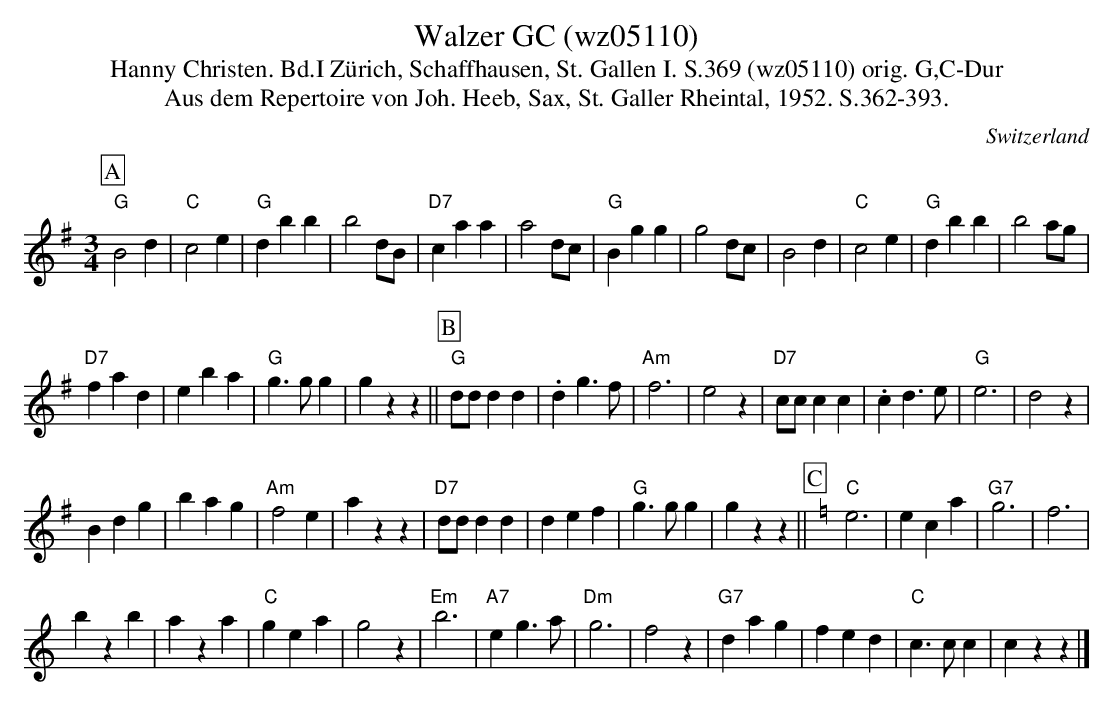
X:1
T: Walzer GC (wz05110)
T:Hanny Christen. Bd.I Zürich, Schaffhausen, St. Gallen I. S.369 (wz05110) orig. G,C-Dur
T: Aus dem Repertoire von Joh. Heeb, Sax, St. Galler Rheintal, 1952. S.362-393.
M:3/4
L:1/4
O:Switzerland
K:G major
[P:A] "G"B2d | "C"c2e | "G"dbb | b2 d/B/ | "D7"caa | a2d/c/ | "G"Bgg | g2d/c/ | B2d | "C"c2e | "G"dbb | b2 a/g/ |
"D7"fad | eba | "G"g>gg | gzz || [P:B] "G"d/d/ dd | .dg>f | "Am"f3 | e2z | "D7"c/c/cc | .cd>e | "G"e3 | d2z |
Bdg | bag | "Am"f2e | azz | "D7"d/d/dd | def | "G"g>gg | gzz || [P:C] [K:C] "C"e3 | eca | "G7"g3 | f3 |
bzb | aza | "C"gea | g2z |  "Em"b3 | "A7"eg>a | "Dm"g3 | f2 z | "G7"dag | fed | "C"c>cc | czz |]
